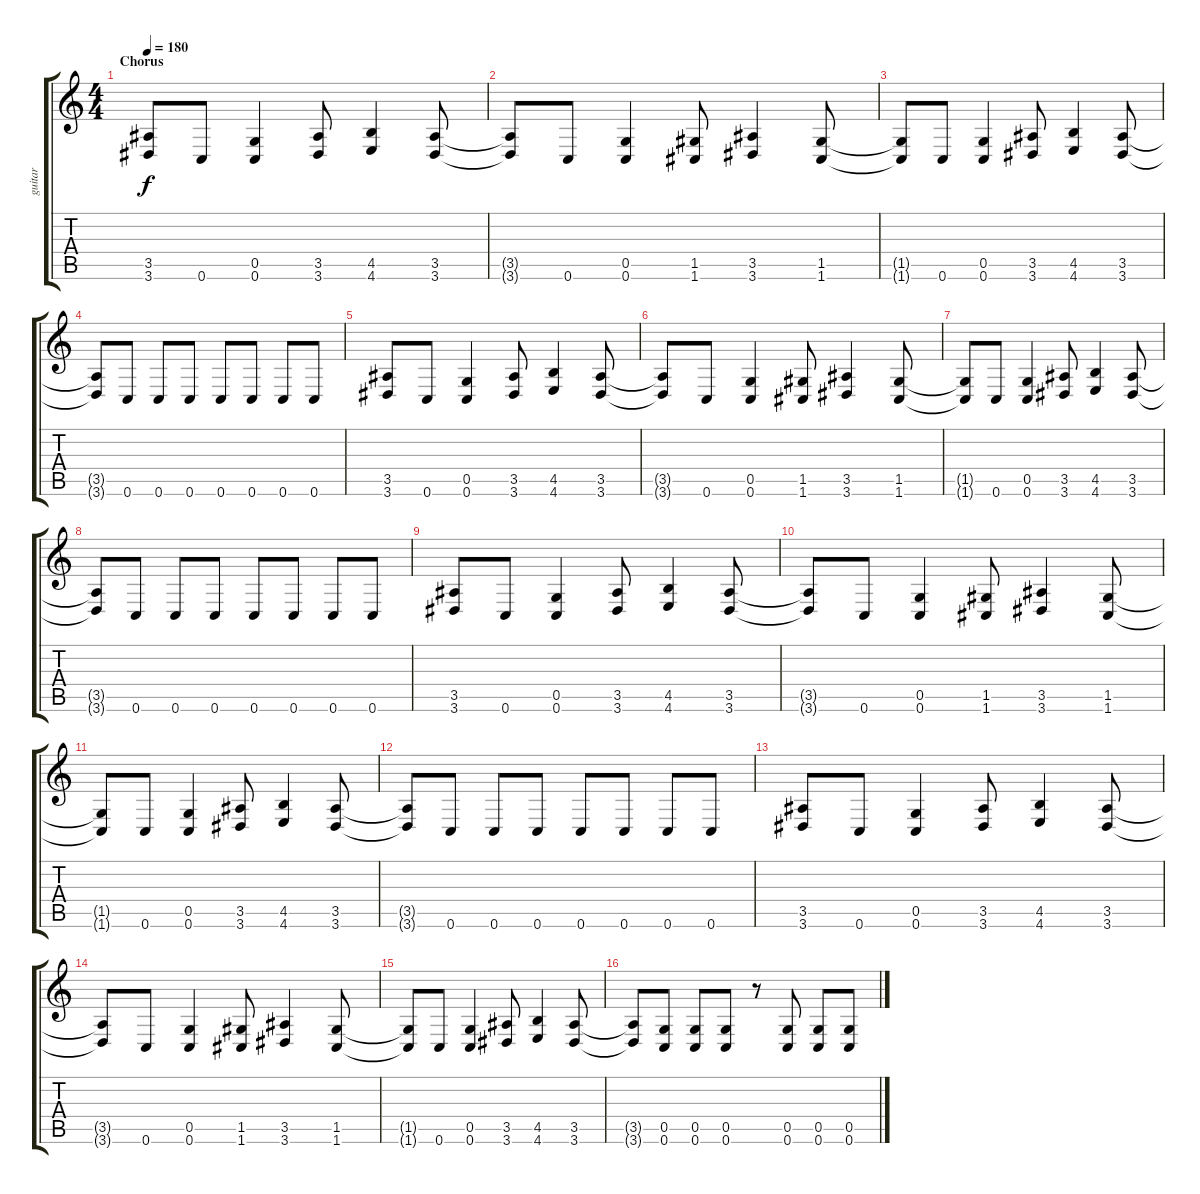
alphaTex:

\track ("guitar" "guitar") {instrument distortionguitar}
\staff {score tabs}
\tuning (D4 A3 F3 C3 G2 C2) {hide}
\ts (4 4)
\section ("" "Chorus")
\tempo 180
\clef g2
\ks c
(3.5 3.6).8{dy f} 0.6.8 (0.5 0.6).4 (3.5 3.6).8 (4.5 4.6).4 (3.5 3.6).8 |
(3.5{t} 3.6{t}).8 0.6.8 (0.5 0.6).4 (1.5 1.6).8 (3.5 3.6).4 (1.5 1.6).8 |
(1.5{t} 1.6{t}).8 0.6.8 (0.5 0.6).4 (3.5 3.6).8 (4.5 4.6).4 (3.5 3.6).8 |
(3.5{t} 3.6{t}).8 0.6.8 0.6.8 0.6.8 0.6.8 0.6.8 0.6.8 0.6.8 |
(3.5 3.6).8 0.6.8 (0.5 0.6).4 (3.5 3.6).8 (4.5 4.6).4 (3.5 3.6).8 |
(3.5{t} 3.6{t}).8 0.6.8 (0.5 0.6).4 (1.5 1.6).8 (3.5 3.6).4 (1.5 1.6).8 |
(1.5{t} 1.6{t}).8 0.6.8 (0.5 0.6).4 (3.5 3.6).8 (4.5 4.6).4 (3.5 3.6).8 |
(3.5{t} 3.6{t}).8 0.6.8 0.6.8 0.6.8 0.6.8 0.6.8 0.6.8 0.6.8 |
(3.5 3.6).8 0.6.8 (0.5 0.6).4 (3.5 3.6).8 (4.5 4.6).4 (3.5 3.6).8 |
(3.5{t} 3.6{t}).8 0.6.8 (0.5 0.6).4 (1.5 1.6).8 (3.5 3.6).4 (1.5 1.6).8 |
(1.5{t} 1.6{t}).8 0.6.8 (0.5 0.6).4 (3.5 3.6).8 (4.5 4.6).4 (3.5 3.6).8 |
(3.5{t} 3.6{t}).8 0.6.8 0.6.8 0.6.8 0.6.8 0.6.8 0.6.8 0.6.8 |
(3.5 3.6).8 0.6.8 (0.5 0.6).4 (3.5 3.6).8 (4.5 4.6).4 (3.5 3.6).8 |
(3.5{t} 3.6{t}).8 0.6.8 (0.5 0.6).4 (1.5 1.6).8 (3.5 3.6).4 (1.5 1.6).8 |
(1.5{t} 1.6{t}).8 0.6.8 (0.5 0.6).4 (3.5 3.6).8 (4.5 4.6).4 (3.5 3.6).8 |
(3.5{t} 3.6{t}).8 (0.5 0.6).8 (0.5 0.6).8 (0.5 0.6).8 r.8 (0.5 0.6).8 (0.5 0.6).8 (0.5 0.6).8
